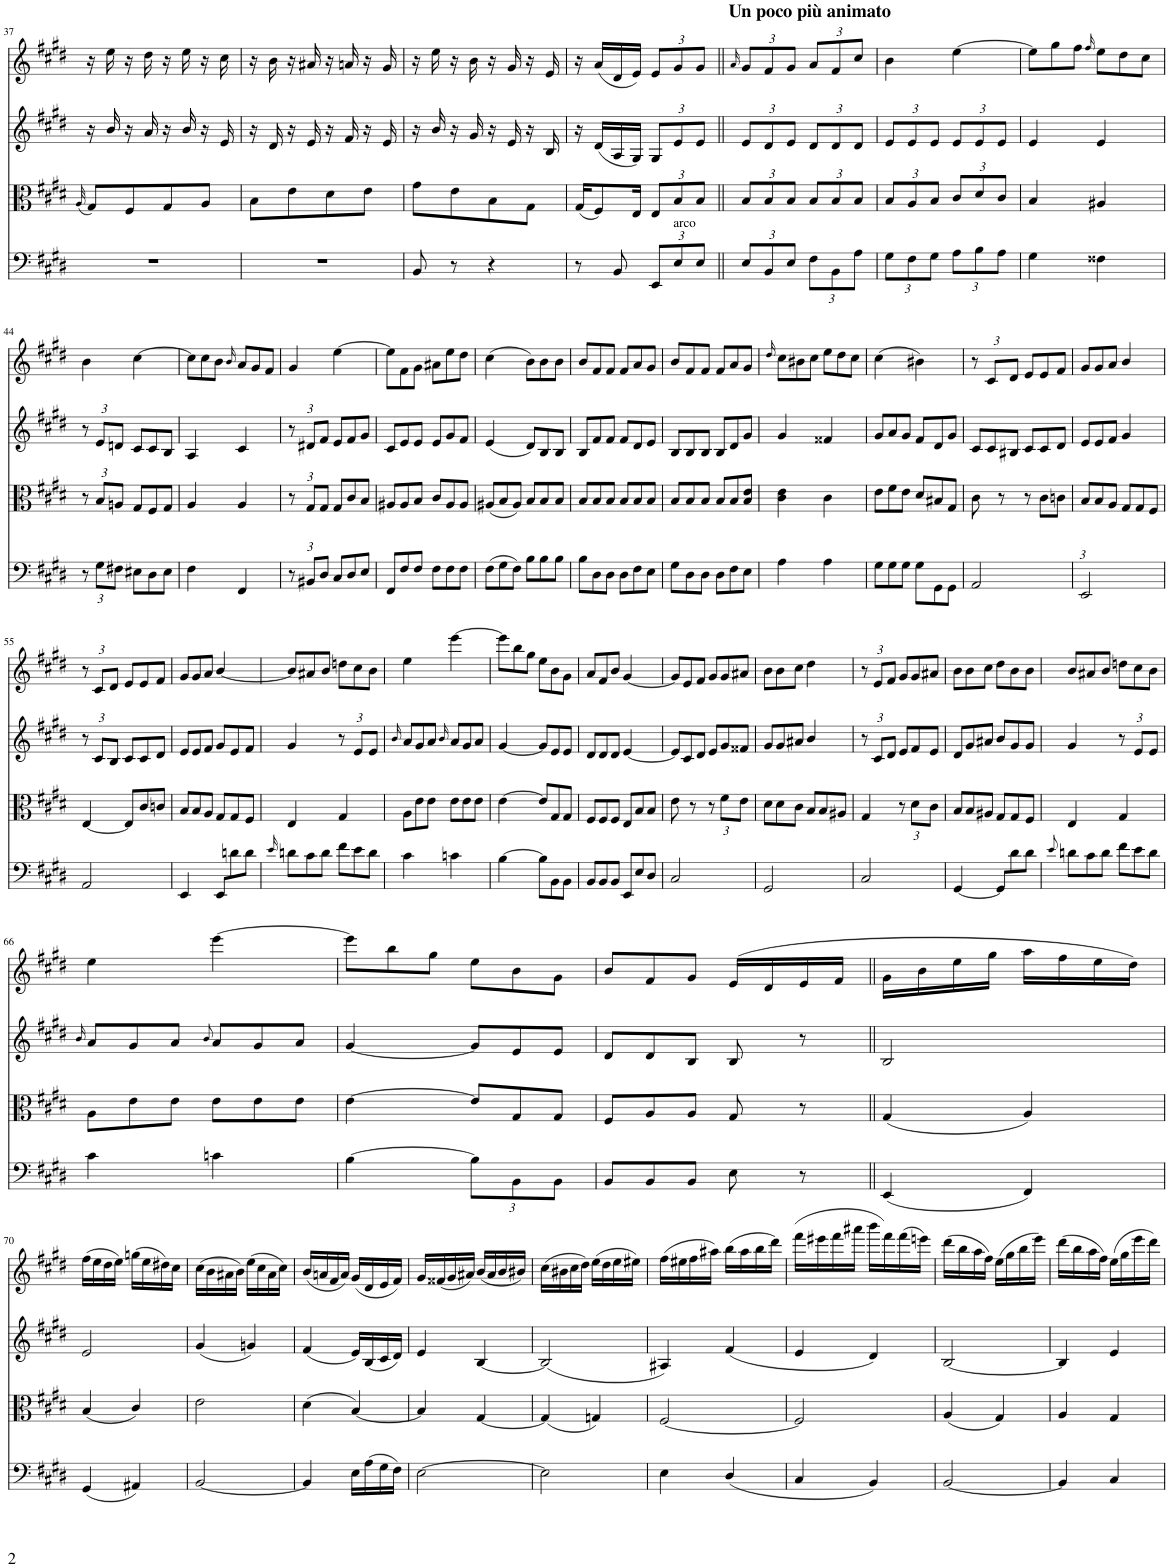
**kern	**kern	**kern	**kern
*part4	*part3	*part2	*part1
*staff4	*staff3	*staff2	*staff1
*I"Piano	*I"Piano	*I"Piano	*I"Piano
*I'Pno	*I'Pno	*I'Pno	*I'Pno
!!LO:PB:g=z
*clefF4	*clefC3	*clefG2	*clefG2
*k[f#c#g#d#]	*k[f#c#g#d#]	*k[f#c#g#d#]	*k[f#c#g#d#]
*M2/4	*M2/4	*M2/4	*M2/4
=37	=37	=37	=37
.	(32qA/	.	.
2r	8G#/L)	16r	16r
.	.	16b/	16ee\
.	8F#/	16r	16r
.	.	16a/	16dd#\
.	8G#/	16r	16r
.	.	16b/	16ee\
.	8A/J	16r	16r
.	.	16e/	16cc#\
=38	=38	=38	=38
2r	8B\L	16r	16r
.	.	16d#/	16b\
.	8e\	16r	16r
.	.	16e/	16a#X/
.	8d#\	16r	16r
.	.	16f#/	16an/
.	8e\J	16r	16r
.	.	16e/	16g#/
=39	=39	=39	=39
8BB/	8g#\L	16r	16r
.	.	16b/	16ee\
8r	8e\	16r	16r
.	.	16g#/	16b\
4r	8B\	16r	16r
.	.	16e/	16g#/
.	8G#\J	16r	16r
.	.	16B/	16e/
=40	=40	=40	=40
8r	(16G#/KL	16r	16r
.	8F#/)	(16d#/LL	(16a/LL
8BB/	.	16A/	16d#/
.	16E/Jk	16G#/JJ)	16e/JJ)
*Xbrackettup	*Xbrackettup	*Xbrackettup	*Xbrackettup
12EE/L	12E/L	12G#/L	12e/L
!LO:TX:a:t=arco	!	!	!
12E/	12B/	12e/	12g#/
12E/J	12B/J	12e/J	12g#/J
=41||	=41||	=41||	=41||
.	.	.	16qa/
!	!	!	!LO:TX:a:B:t=Un poco più animato
12E/L	12B/L	12e/L	12g#/L
12BB/	12B/	12d#/	12f#/
12E/J	12B/J	12e/J	12g#/J
12F#\L	12B/L	12d#/L	12a/L
12BB\	12B/	12d#/	12f#/
12A\J	12B/J	12d#/J	12cc#/J
=42	=42	=42	=42
12G#\L	12B/L	12e/L	4b\
12F#\	12A/	12e/	.
12G#\J	12B/J	12e/J	.
12A\L	12c#/L	12e/L	[4ee\
12B\	12d#/	12e/	.
12A\J	12c#/J	12e/J	.
=43	=43	=43	=43
4G#\	4B/	4e/	12ee\L]
.	.	.	12gg#\
.	.	.	12ff#\J
.	.	.	16qff#/
4F##X\	4A#X/	4e/	12ee\L
.	.	.	12dd#\
.	.	.	12cc#\J
!!LO:LB:g=z
=44	=44	=44	=44
12r	12r	12r	4b\
12G#\L	12B/L	12e/L	.
12F#X\J	12An/J	12dn/J	.
12E#X\L	12G#/L	12c#/L	[4cc#\
12D#\	12F#/	12c#/	.
12E#\J	12G#/J	12B/J	.
=45	=45	=45	=45
4F#\	4A/	4A/	12cc#\L]
.	.	.	12cc#\
.	.	.	12b\J
.	.	.	16qb/
4FF#/	4A/	4c#/	12a/L
.	.	.	12g#/
.	.	.	12f#/J
=46	=46	=46	=46
12r	12r	12r	4g#/
12BB#X/L	12G#/L	12d#X/L	.
12D#/J	12G#/J	12f#/J	.
12C#/L	12G#/L	12e/L	[4ee\
12D#/	12c#/	12f#/	.
12E/J	12B/J	12g#/J	.
=47	=47	=47	=47
12FF#/L	12A#X/L	12c#/L	12ee\L]
12F#/	12A#/	12e/	12f#\
12F#/J	12B/J	12e/J	12g#\J
12F#\L	12c#/L	12e/L	12a#X\L
12F#\	12A#/	12g#/	12ee\
12F#\J	12A#/J	12f#/J	12dd#\J
=48	=48	=48	=48
(12F#\L	(12A#X/L	(4e/	(4cc#\
12G#\	12B/	.	.
12F#\J)	12A#/J)	.	.
12B\L	12B/L	12d#/L)	12b\L)
12B\	12B/	12B/	12b\
12B\J	12B/J	12B/J	12b\J
=49	=49	=49	=49
12B\L	12B/L	12B/L	12b/L
12D#\	12B/	12f#/	12f#/
12D#\J	12B/J	12f#/J	12f#/J
12D#\L	12B/L	12f#/L	12f#/L
12F#\	12B/	12d#/	12a/
12E\J	12B/J	12e/J	12g#/J
=50	=50	=50	=50
12G#\L	12B/L	12B/L	12b/L
12D#\	12B/	12B/	12f#/
12D#\J	12B/J	12B/J	12f#/J
12D#\L	12B/L	12B/L	12f#/L
12F#\	12B/	12d#/	12a/
12E\J	12B/ 12e/J	12g#/J	12g#/J
=51	=51	=51	=51
.	.	.	16qdd#/
4A\	4c#\ 4e\	4g#/	12cc#\L
.	.	.	12b#X\
.	.	.	12cc#\J
4A\	4c#\	4f##X/	12ee\L
.	.	.	12dd#\
.	.	.	12cc#\J
=52	=52	=52	=52
12G#\L	12e\L	12g#/L	(4cc#\
12G#\	12f#\	12a/	.
12G#\J	12e\J	12g#/J	.
12G#\L	12d#/L	12f#/L	4b#X\)
12GG#\	12B#X/	12d#/	.
12GG#\J	12G#/J	12g#/J	.
=53	=53	=53	=53
2AA/	8c#\	12c#/L	12r
.	.	12c#/	12c#/L
.	8r	.	.
.	.	12B#X/J	12d#/J
.	12r	12c#/L	12e/L
.	12c#\L	12c#/	12e/
.	12cn\J	12d#/J	12f#/J
=54	=54	=54	=54
2EE/	12B/L	12e/L	12g#/L
.	12B/	12e/	12g#/
.	12A/J	12f#/J	12a/J
.	12G#/L	4g#/	4b/
.	12G#/	.	.
.	12F#/J	.	.
!!LO:LB:g=z
=55	=55	=55	=55
2AA/	[4E/	12r	12r
.	.	12c#/L	12c#/L
.	.	12B/J	12d#/J
*	*brackettup	*	*
.	12E/L]	12c#/L	12e/L
.	12c#/	12c#/	12e/
.	12cn/J	12d#/J	12f#/J
=56	=56	=56	=56
*	*Xbrackettup	*	*
4EE/	12B/L	12e/L	12g#/L
.	12B/	12e/	12g#/
.	12A/J	12f#/J	12a/J
*brackettup	*	*	*
12EE/L	12G#/L	12g#/L	[4b/
12dn\	12G#/	12e/	.
12d\J	12F#/J	12f#/J	.
=57	=57	=57	=57
16qe/	.	.	.
*Xbrackettup	*	*	*
12dn\L	4E/	4g#/	12b/L]
12c#\	.	.	12a#X/
12d\J	.	.	12b/J
12f#\L	4G#/	12r	12ddn\L
12e\	.	12e/L	12cc#\
12d\J	.	12e/J	12b\J
=58	=58	=58	=58
.	.	16qb/	.
4c#\	12A\L	12a/L	4ee\
.	12e\	12g#/	.
.	12e\J	12a/J	.
.	.	16qb/	.
4cn\	12e\L	12a/L	[4eee\
.	12e\	12g#/	.
.	12e\J	12a/J	.
=59	=59	=59	=59
[4B\	[4e\	[4g#/	12eee\L]
.	.	.	12bb\
.	.	.	12gg#\J
*brackettup	*brackettup	*brackettup	*
12B\L]	12e/L]	12g#/L]	12ee\L
12BB\	12G#/	12e/	12b\
12BB\J	12G#/J	12e/J	12g#\J
=60	=60	=60	=60
*Xbrackettup	*Xbrackettup	*Xbrackettup	*
12BB/L	12F#/L	12d#/L	12a/L
12BB/	12F#/	12d#/	12f#/
12BB/J	12F#/J	12d#/J	12b/J
12EE/L	12E/L	[4e/	[4g#/
12E/	12B/	.	.
12D#/J	12B/J	.	.
=61	=61	=61	=61
2C#/	8e\	12e/L]	12g#/L]
.	.	12c#/	12e/
.	8r	.	.
.	.	12d#/J	12f#/J
.	12r	12e/L	12g#/L
.	12f#\L	12g#/	12g#/
.	12e\J	12f##X/J	12a#X/J
=62	=62	=62	=62
2GG#/	12d#\L	12g#/L	12b\L
.	12d#\	12g#/	12b\
.	12c#\J	12a#X/J	12cc#\J
.	12B/L	4b/	4dd#\
.	12B/	.	.
.	12A#X/J	.	.
=63	=63	=63	=63
2C#/	4G#/	12r	12r
.	.	12c#/L	12e/L
.	.	12d#/J	12f#/J
.	12r	12e/L	12g#/L
.	12d#\L	12f#/	12g#/
.	12c#\J	12e/J	12a#X/J
=64	=64	=64	=64
[4GG#/	12B/L	12d#/L	12b\L
.	12B/	12g#/	12b\
.	12A#X/J	12a#X/J	12cc#\J
*brackettup	*	*	*
12GG#/L]	12G#/L	12b/L	12dd#\L
12d#\	12G#/	12g#/	12b\
12d#\J	12F#/J	12g#/J	12b\J
=65	=65	=65	=65
8qe/	.	.	.
*Xbrackettup	*	*	*
12dn\L	4E/	4g#/	12b/L
12c#\	.	.	12a#X/
12d\J	.	.	12b/J
12f#\L	4G#/	12r	12ddn\L
12e\	.	12e/L	12cc#\
12d\J	.	12e/J	12b\J
!!LO:LB:g=z
=66	=66	=66	=66
.	.	16qb/	.
4c#\	12A\L	12a/L	4ee\
.	12e\	12g#/	.
.	12e\J	12a/J	.
.	.	8qb/	.
4cn\	12e\L	12a/L	[4eee\
.	12e\	12g#/	.
.	12e\J	12a/J	.
=67	=67	=67	=67
[4B\	[4e\	[4g#/	12eee\L]
.	.	.	12bb\
.	.	.	12gg#\J
*	*brackettup	*brackettup	*
12B\L]	12e/L]	12g#/L]	12ee\L
12BB\	12G#/	12e/	12b\
12BB\J	12G#/J	12e/J	12g#\J
=68	=68	=68	=68
*	*Xbrackettup	*Xbrackettup	*
12BB/L	12F#/L	12d#/L	12b/L
12BB/	12A/	12d#/	12f#/
12BB/J	12A/J	12B/J	12g#/J
8E\	8G#/	8B/	(16e/LL
.	.	.	16d#/
8r	8r	8r	16e/
.	.	.	16f#/JJ
=69||	=69||	=69||	=69||
(4EE/	(4G#/	2B/	16g#\LL
.	.	.	16b\
.	.	.	16ee\
.	.	.	16gg#\JJ
4FF#/)	4A/)	.	16aa\LL
.	.	.	16ff#\
.	.	.	16ee\
.	.	.	16dd#\JJ)
!!LO:LB:g=z
=70	=70	=70	=70
(4GG#/	(4B/	2e/	(16ff#\LL
.	.	.	16ee\
.	.	.	16dd#\
.	.	.	16ee\JJ)
4AA#X/)	4c#/)	.	(16ggn\LL
.	.	.	16ee\
.	.	.	16dd#X\)
.	.	.	16cc#\JJ
=71	=71	=71	=71
[2BB/	2e\	(4g#/	(16cc#\LL
.	.	.	16b\
.	.	.	16a#X\
.	.	.	16b\JJ)
.	.	4gn/)	(16ee\LL
.	.	.	16cc#\
.	.	.	16a#\
.	.	.	16cc#\JJ)
=72	=72	=72	=72
4BB/]	(4d#\	(4f#/	(16b/LL
.	.	.	16an/
.	.	.	16f#/
.	.	.	16a/JJ)
16E\LL	[4B/)	16e/LL)	(16g#/LL
(16A\	.	(16B/	16d#/
16G#\	.	16c#/	16e/
16F#\JJ)	.	16d#/JJ)	16f#/JJ)
=73	=73	=73	=73
[2E\	4B/]	4e/	16g#/LL
.	.	.	(16f##X/
.	.	.	16g#/
.	.	.	16a#X/JJ)
.	[4G#/	[4B/	(16b/LL
.	.	.	16a#/
.	.	.	16b/
.	.	.	16b#X/JJ)
=74	=74	=74	=74
2E\]	(4G#/]	(2B/]	(16cc#\LL
.	.	.	16b#X\
.	.	.	16cc#\
.	.	.	16dd#\JJ)
.	4Gn/)	.	(16ee\LL
.	.	.	16dd#\
.	.	.	16ee\
.	.	.	16ee#X\JJ)
=75	=75	=75	=75
4E\	[2F#/	4A#X/)	(16ff#\LL
.	.	.	16ee#X\
.	.	.	16ff#\
.	.	.	16aa#X\JJ)
(4D#/	.	(4f#/	(16bb\LL
.	.	.	16aa#\
.	.	.	16bb\
.	.	.	16ddd#\JJ)
=76	=76	=76	=76
4C#/	2F#/]	4e/	(16fff#\LL
.	.	.	16eee#X\
.	.	.	16fff#\
.	.	.	16aaa#X\JJ
4BB/)	.	4d#/)	16bbb\LL
.	.	.	16fff#\)
.	.	.	(16fff#\
.	.	.	16eeen\JJ)
=77	=77	=77	=77
[2BB/	(4A/	[2B/	(16ddd#\LL
.	.	.	16bb\
.	.	.	16aa\
.	.	.	16ff#\JJ)
.	4G#/)	.	(16ee\LL
.	.	.	16gg#\
.	.	.	16bb\
.	.	.	16eee\JJ)
=78	=78	=78	=78
4BB/]	4A/	4B/]	(16ddd#\LL
.	.	.	16bb\
.	.	.	16aa\
.	.	.	16ff#\JJ)
4C#/	4G#/	4e/	(16ee\LL
.	.	.	16gg#\
.	.	.	16eee\
.	.	.	16ddd#\JJ)
=	=	=	=
*-	*-	*-	*-
